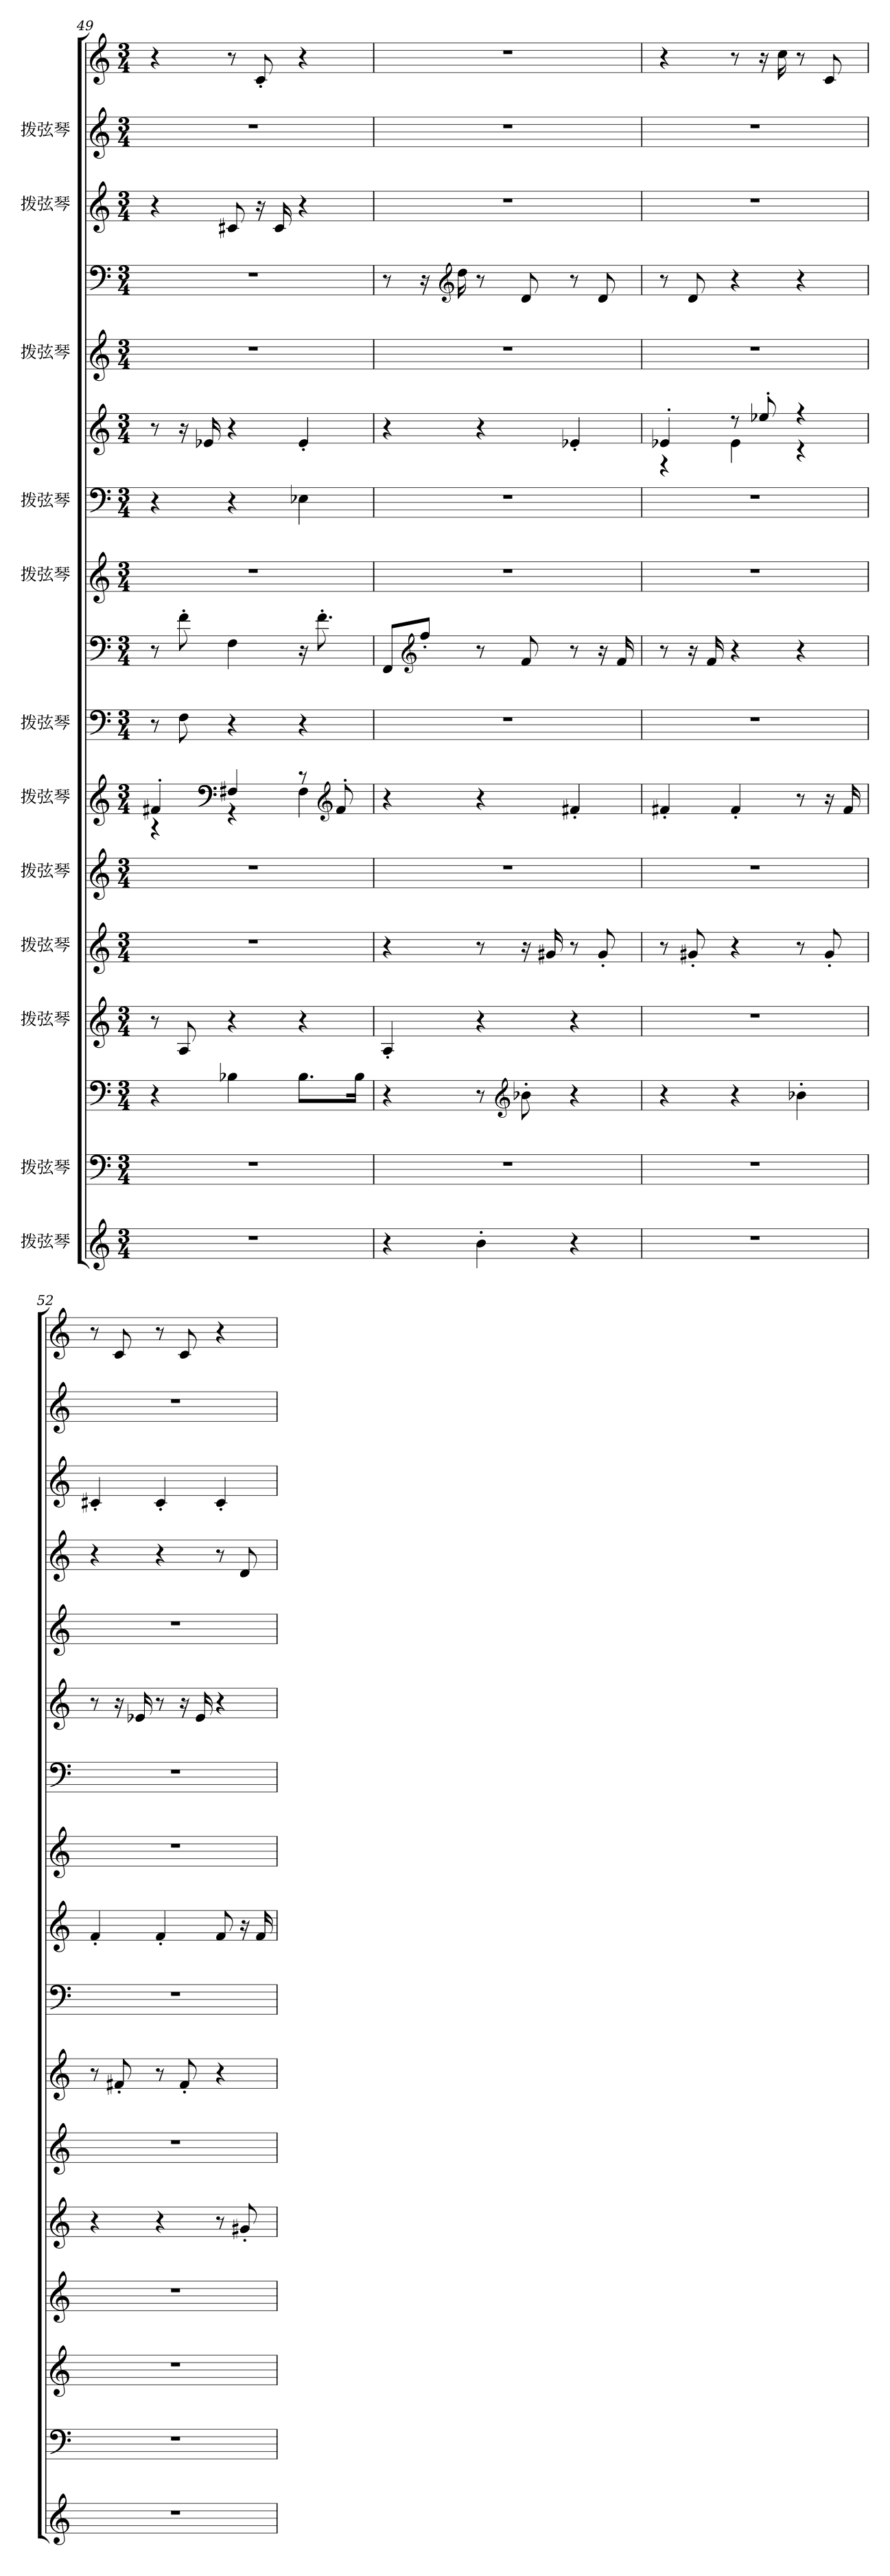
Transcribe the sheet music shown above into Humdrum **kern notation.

**kern	**kern	**kern	**kern	**kern	**kern	**kern	**kern	**kern	**kern	**kern	**kern	**kern	**kern	**kern	**kern	**kern
*part12	*part11	*part11	*part10	*part9	*part8	*part7	*part6	*part6	*part5	*part4	*part4	*part3	*part3	*part2	*part1	*part1
*staff17	*staff16	*staff15	*staff14	*staff13	*staff12	*staff11	*staff10	*staff9	*staff8	*staff7	*staff6	*staff5	*staff4	*staff3	*staff2	*staff1
*I"拨弦琴	*I"拨弦琴	*	*I"拨弦琴	*I"拨弦琴	*I"拨弦琴	*I"拨弦琴	*I"拨弦琴	*	*I"拨弦琴	*I"拨弦琴	*	*I"拨弦琴	*	*I"拨弦琴	*I"拨弦琴	*
!!LO:PB:g=z
*clefG2	*clefF4	*clefF4	*clefG2	*clefG2	*clefG2	*clefG2	*clefF4	*clefF4	*clefG2	*clefF4	*clefG2	*clefG2	*clefF4	*clefG2	*clefG2	*clefG2
*k[]	*k[]	*k[]	*k[]	*k[]	*k[]	*k[]	*k[]	*k[]	*k[]	*k[]	*k[]	*k[]	*k[]	*k[]	*k[]	*k[]
*M3/4	*M3/4	*M3/4	*M3/4	*M3/4	*M3/4	*M3/4	*M3/4	*M3/4	*M3/4	*M3/4	*M3/4	*M3/4	*M3/4	*M3/4	*M3/4	*M3/4
=49	=49	=49	=49	=49	=49	=49	=49	=49	=49	=49	=49	=49	=49	=49	=49	=49
*	*	*	*	*	*	*^	*	*	*	*	*	*	*	*	*	*
2.r	2.r	4r	8r	2.r	2.r	4f#X'/	4r	8r	8r	2.r	4r	8r	2.r	2.r	4r	2.r	4r
.	.	.	8A/	.	.	.	.	8F\	8f'\	.	.	16r	.	.	.	.	.
.	.	.	.	.	.	.	.	.	.	.	.	16e-X/	.	.	.	.	.
*	*	*	*	*	*	*clefF4	*	*	*	*	*	*	*	*	*	*	*
.	.	4B-X\	4r	.	.	4F#X/	4r	4r	4F\	.	4r	4r	.	.	8c#X/	.	8r
.	.	.	.	.	.	.	.	.	.	.	.	.	.	.	16r	.	8c'/
.	.	.	.	.	.	.	.	.	.	.	.	.	.	.	16c#/	.	.
.	.	8.B-\L	4r	.	.	8r	4F#\	4r	16r	.	4E-X\	4e-'/	.	.	4r	.	4r
.	.	.	.	.	.	.	.	.	8.f'\	.	.	.	.	.	.	.	.
*	*	*	*	*	*	*clefG2	*	*	*	*	*	*	*	*	*	*	*
.	.	.	.	.	.	8f#'/	.	.	.	.	.	.	.	.	.	.	.
.	.	16B-\Jk	.	.	.	.	.	.	.	.	.	.	.	.	.	.	.
*	*	*	*	*	*	*v	*v	*	*	*	*	*	*	*	*	*	*
=50	=50	=50	=50	=50	=50	=50	=50	=50	=50	=50	=50	=50	=50	=50	=50	=50
4r	2.r	4r	4A'/	4r	2.r	4r	2.r	8FF/L	2.r	2.r	4r	2.r	8r	2.r	2.r	2.r
*	*	*	*	*	*	*	*	*clefG2	*	*	*	*	*	*	*	*
.	.	.	.	.	.	.	.	8ff'/J	.	.	.	.	16r	.	.	.
*	*	*	*	*	*	*	*	*	*	*	*	*	*clefG2	*	*	*
.	.	.	.	.	.	.	.	.	.	.	.	.	16dd\	.	.	.
4b'\	.	8r	4r	8r	.	4r	.	8r	.	.	4r	.	8r	.	.	.
*	*	*clefG2	*	*	*	*	*	*	*	*	*	*	*	*	*	*
.	.	8b-X'\	.	16r	.	.	.	8f/	.	.	.	.	8d/	.	.	.
.	.	.	.	16g#X/	.	.	.	.	.	.	.	.	.	.	.	.
4r	.	4r	4r	8r	.	4f#X'/	.	8r	.	.	4e-X'/	.	8r	.	.	.
.	.	.	.	8g#'/	.	.	.	16r	.	.	.	.	8d/	.	.	.
.	.	.	.	.	.	.	.	16f/	.	.	.	.	.	.	.	.
=51	=51	=51	=51	=51	=51	=51	=51	=51	=51	=51	=51	=51	=51	=51	=51	=51
*	*	*	*	*	*	*	*	*	*	*	*^	*	*	*	*	*
2.r	2.r	4r	2.r	8r	2.r	4f#X'/	2.r	8r	2.r	2.r	4e-X'/	4r	2.r	8r	2.r	2.r	4r
.	.	.	.	8g#X'/	.	.	.	16r	.	.	.	.	.	8d/	.	.	.
.	.	.	.	.	.	.	.	16f/	.	.	.	.	.	.	.	.	.
.	.	4r	.	4r	.	4f#'/	.	4r	.	.	8r	4e-\	.	4r	.	.	8r
.	.	.	.	.	.	.	.	.	.	.	8ee-X'/	.	.	.	.	.	16r
.	.	.	.	.	.	.	.	.	.	.	.	.	.	.	.	.	16cc\
.	.	4b-X'\	.	8r	.	8r	.	4r	.	.	4r	4r	.	4r	.	.	8r
.	.	.	.	8g#'/	.	16r	.	.	.	.	.	.	.	.	.	.	8c/
.	.	.	.	.	.	16f#/	.	.	.	.	.	.	.	.	.	.	.
*	*	*	*	*	*	*	*	*	*	*	*v	*v	*	*	*	*	*
!!LO:PB:g=z
=52	=52	=52	=52	=52	=52	=52	=52	=52	=52	=52	=52	=52	=52	=52	=52	=52
2.r	2.r	2.r	2.r	4r	2.r	8r	2.r	4f'/	2.r	2.r	8r	2.r	4r	4c#X'/	2.r	8r
.	.	.	.	.	.	8f#X'/	.	.	.	.	16r	.	.	.	.	8c/
.	.	.	.	.	.	.	.	.	.	.	16e-X/	.	.	.	.	.
.	.	.	.	4r	.	8r	.	4f'/	.	.	8r	.	4r	4c#'/	.	8r
.	.	.	.	.	.	8f#'/	.	.	.	.	16r	.	.	.	.	8c/
.	.	.	.	.	.	.	.	.	.	.	16e-/	.	.	.	.	.
.	.	.	.	8r	.	4r	.	8f/	.	.	4r	.	8r	4c#'/	.	4r
.	.	.	.	8g#X'/	.	.	.	16r	.	.	.	.	8d/	.	.	.
.	.	.	.	.	.	.	.	16f/	.	.	.	.	.	.	.	.
=	=	=	=	=	=	=	=	=	=	=	=	=	=	=	=	=
*-	*-	*-	*-	*-	*-	*-	*-	*-	*-	*-	*-	*-	*-	*-	*-	*-
